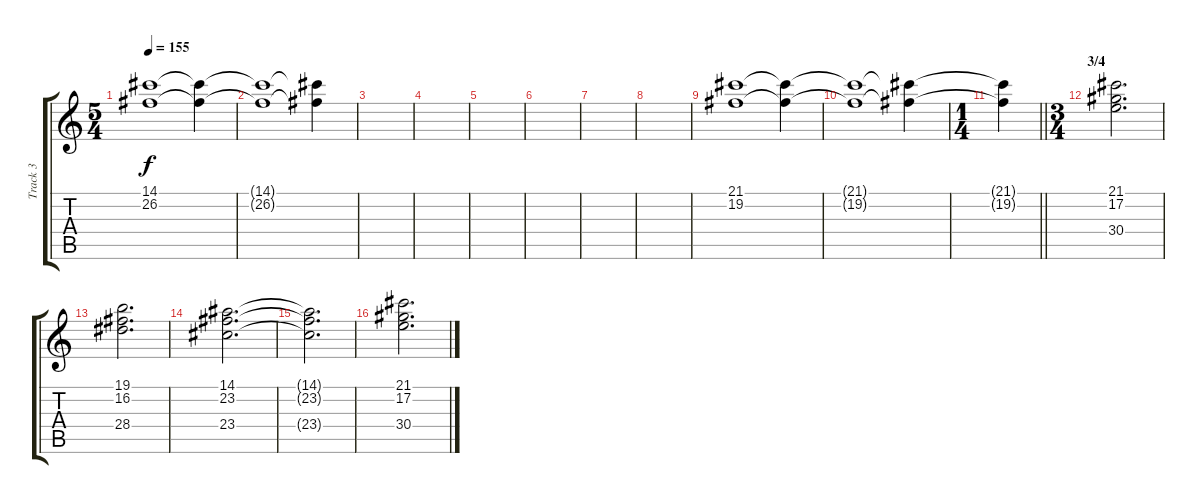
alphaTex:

\track ("Track 3" "Track 3") {instrument rockorgan}
\staff {score tabs}
\tuning (E4 B3 G3 D3 A2 E2) {hide}
\ts (5 4)
\tempo 155
\clef g2
\ks c
(14.1 26.2).1{dy f} (14.1{t} 26.2{t}).4 |
(14.1{t} 26.2{t}).1 (14.1{t} 26.2{t}).4 |
|
|
|
|
|
|
(21.1 19.2).1 (21.1{t} 19.2{t}).4 |
(21.1{t} 19.2{t}).1 (21.1{t} 19.2{t}).4 |
\ts (1 4)
\barLineRight lightlight
(21.1{t} 19.2{t}).4 |
\ts (3 4)
\section ("" "3/4")
(21.1 17.2 30.4).2{d} |
(19.1 16.2 28.4).2{d} |
(14.1 23.2 23.4).2{d} |
(14.1{t} 23.2{t} 23.4{t}).2{d} |
(21.1 17.2 30.4).2{d}
